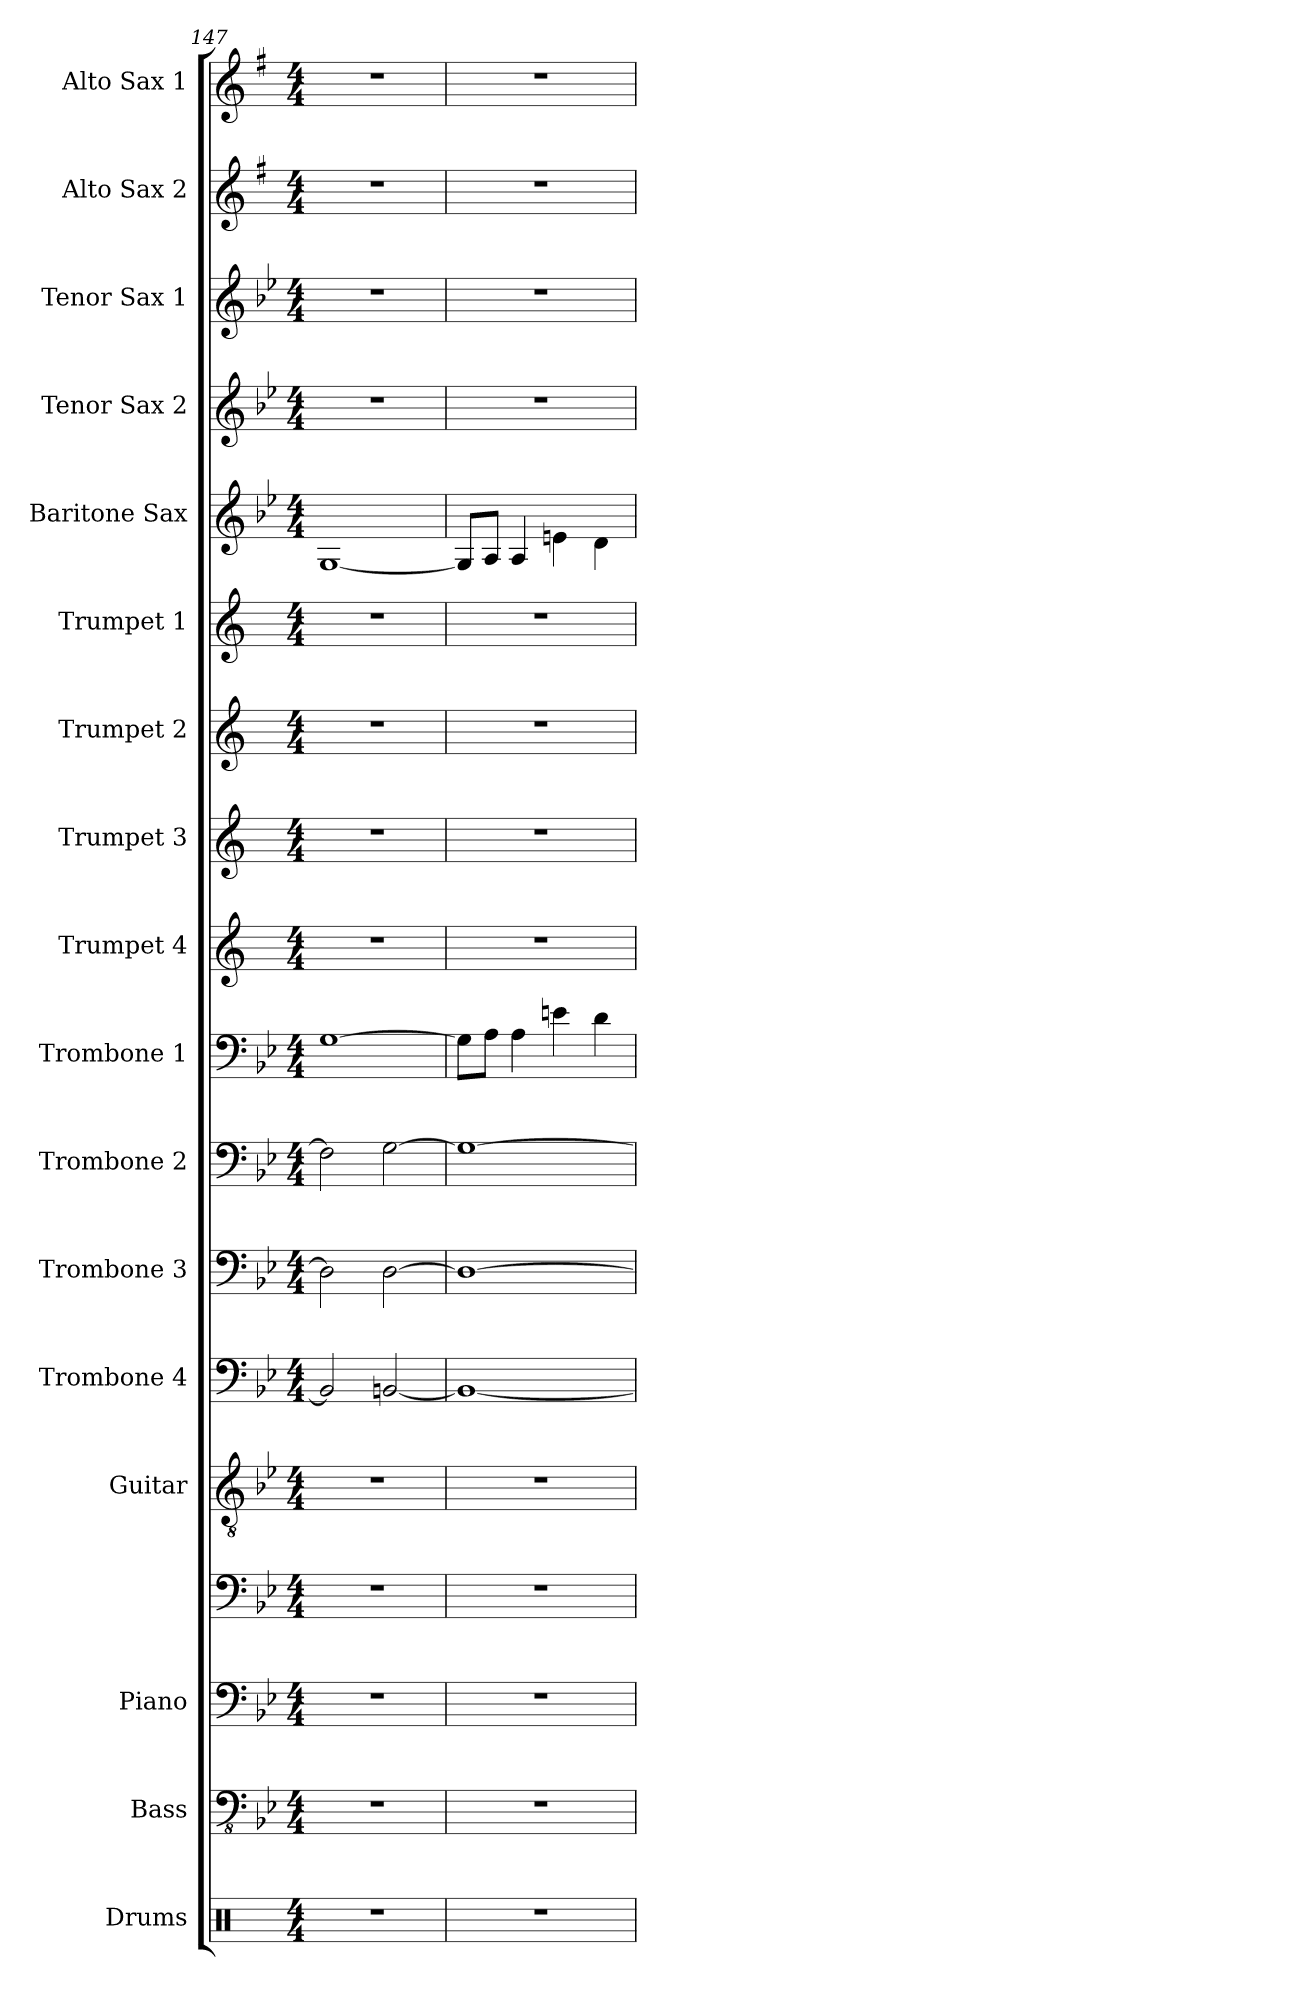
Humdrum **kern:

**kern	**kern	**kern	**kern	**kern	**kern	**kern	**kern	**kern	**kern	**kern	**kern	**kern	**kern	**kern	**kern	**kern	**kern
*part17	*part16	*part15	*part15	*part14	*part13	*part12	*part11	*part10	*part9	*part8	*part7	*part6	*part5	*part4	*part3	*part2	*part1
*staff18	*staff17	*staff16	*staff15	*staff14	*staff13	*staff12	*staff11	*staff10	*staff9	*staff8	*staff7	*staff6	*staff5	*staff4	*staff3	*staff2	*staff1
*I"Drums	*I"Bass	*I"Piano	*	*I"Guitar	*I"Trombone 4	*I"Trombone 3	*I"Trombone 2	*I"Trombone 1	*I"Trumpet 4	*I"Trumpet 3	*I"Trumpet 2	*I"Trumpet 1	*I"Baritone Sax	*I"Tenor Sax 2	*I"Tenor Sax 1	*I"Alto Sax 2	*I"Alto Sax 1
*I'Drums	*I'Bass	*I'Piano	*	*I'Gtr.	*I'Tbn. 4	*I'Tbn. 3	*I'Tbn. 2	*I'Tbn. 1	*I'Tpt. 4	*I'Tpt. 3	*I'Tpt. 2	*I'Tpt. 1	*I'Bari	*I'Tenor 2	*I'Tenor 1	*I'Alto 2	*I'Alto 1
*clefX	*clefFv4	*clefF4	*clefF4	*clefGv2	*clefF4	*clefF4	*clefF4	*clefF4	*clefG2	*clefG2	*clefG2	*clefG2	*clefG2	*clefG2	*clefG2	*clefG2	*clefG2
*	*	*	*	*	*	*	*	*	*ITrd1c2	*ITrd1c2	*ITrd1c2	*ITrd1c2	*ITrd12c21	*ITrd8c14	*ITrd8c14	*ITrd5c9	*ITrd5c9
*k[]	*k[b-e-]	*k[b-e-]	*k[b-e-]	*k[b-e-]	*k[b-e-]	*k[b-e-]	*k[b-e-]	*k[b-e-]	*k[b-e-]	*k[b-e-]	*k[b-e-]	*k[b-e-]	*k[b-e-]	*k[b-e-]	*k[b-e-]	*k[b-e-]	*k[b-e-]
*M4/4	*M4/4	*M4/4	*M4/4	*M4/4	*M4/4	*M4/4	*M4/4	*M4/4	*M4/4	*M4/4	*M4/4	*M4/4	*M4/4	*M4/4	*M4/4	*M4/4	*M4/4
=147	=147	=147	=147	=147	=147	=147	=147	=147	=147	=147	=147	=147	=147	=147	=147	=147	=147
1r	1r	1r	1r	1r	2BB/]	2D\]	2F#\]	[1G	1r	1r	1r	1r	[1GG	1r	1r	1r	1r
.	.	.	.	.	[2BBn/	[2D\	[2G\	.	.	.	.	.	.	.	.	.	.
=148	=148	=148	=148	=148	=148	=148	=148	=148	=148	=148	=148	=148	=148	=148	=148	=148	=148
1r	1r	1r	1r	1r	1BB_	1D_	1G_	8G\L]	1r	1r	1r	1r	8GG/L]	1r	1r	1r	1r
.	.	.	.	.	.	.	.	8A\J	.	.	.	.	8AA/J	.	.	.	.
.	.	.	.	.	.	.	.	4A\	.	.	.	.	4AA/	.	.	.	.
.	.	.	.	.	.	.	.	4en\	.	.	.	.	4En\	.	.	.	.
.	.	.	.	.	.	.	.	4d\	.	.	.	.	4D\	.	.	.	.
=	=	=	=	=	=	=	=	=	=	=	=	=	=	=	=	=	=
*-	*-	*-	*-	*-	*-	*-	*-	*-	*-	*-	*-	*-	*-	*-	*-	*-	*-
